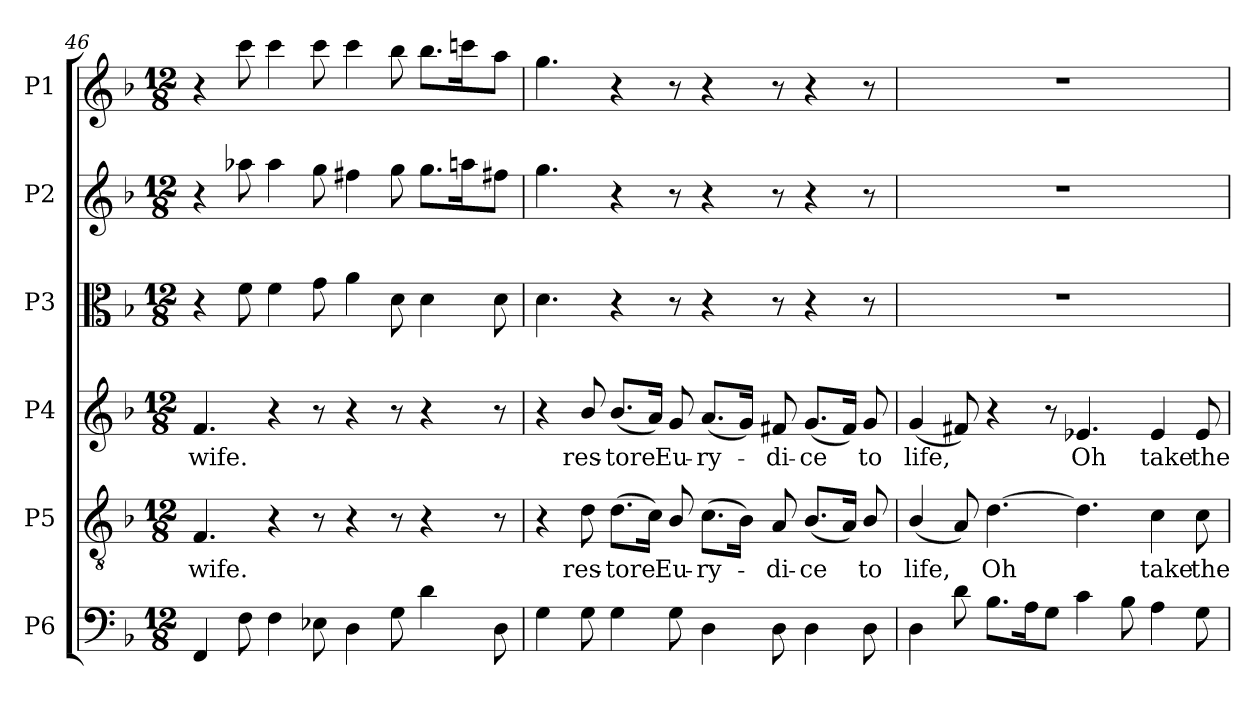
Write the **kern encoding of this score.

**kern	**kern	**text	**kern	**text	**kern	**kern	**kern
*part6	*part5	*part5	*part4	*part4	*part3	*part2	*part1
*staff6	*staff5	*staff5	*staff4	*staff4	*staff3	*staff2	*staff1
*I"P6	*I"P5	*	*I"P4	*	*I"P3	*I"P2	*I"P1
!!LO:PB:g=z
*clefF4	*clefGv2	*	*clefG2	*	*clefC3	*clefG2	*clefG2
*	*ITrd7c12	*	*	*	*	*	*
*k[b-]	*k[b-]	*	*k[b-]	*	*k[b-]	*k[b-]	*k[b-]
*F:	*F:	*	*F:	*	*F:	*F:	*F:
*M12/8	*M12/8	*	*M12/8	*	*M12/8	*M12/8	*M12/8
=46	=46	=46	=46	=46	=46	=46	=46
!	!	!LO:LY:b:color=#000000	!	!	!	!	!
!	!	!	!	!LO:LY:b:color=#000000	!	!	!
4FFi/	4.FFi/	wife.	4.fi/	wife.	4r	4r	4r
8Fi\	.	.	.	.	8fi\	8aa-Xi\	8ccci\
4Fi\	4r	.	4r	.	4fi\	4aa-i\	4ccci\
8E-Xi\	8r	.	8r	.	8gi\	8ggi\	8ccci\
4Di\	4r	.	4r	.	4ai\	4ff#Xi\	4ccci\
8Gi\	8r	.	8r	.	8di\	8ggi\	8bb-i\
4di\	4r	.	4r	.	4di\	8.ggi\L	8.bb-i\L
.	.	.	.	.	.	16aai\k	16cccni\k
8Di\	8r	.	8r	.	8di\	8ff#Xi\J	8aai\J
=47	=47	=47	=47	=47	=47	=47	=47
4Gi\	4r	.	4r	.	4.di\	4.ggi\	4.ggi\
!	!	!LO:LY:b:color=#000000	!	!	!	!	!
!	!	!	!	!LO:LY:b:color=#000000	!	!	!
8Gi\	8Di\	res-	8b-i/	res-	.	.	.
!	!	!LO:LY:b:color=#000000	!	!	!	!	!
!	!	!	!	!LO:LY:b:color=#000000	!	!	!
4Gi\	(8.Di\L	-tore	(8.b-i/L	-tore	4r	4r	4r
.	16Ci\Jk)	.	16ai/Jk)	.	.	.	.
!	!	!LO:LY:b:color=#000000	!	!	!	!	!
!	!	!	!	!LO:LY:b:color=#000000	!	!	!
8Gi\	8BB-i/	Eu-	8gi/	Eu-	8r	8r	8r
!	!	!LO:LY:b:color=#000000	!	!	!	!	!
!	!	!	!	!LO:LY:b:color=#000000	!	!	!
4Di\	(8.Ci\L	-ry-	(8.ai/L	-ry-	4r	4r	4r
.	16BB-i\Jk)	.	16gi/Jk)	.	.	.	.
!	!	!LO:LY:b:color=#000000	!	!	!	!	!
!	!	!	!	!LO:LY:b:color=#000000	!	!	!
8Di\	8AAi/	-di-	8f#Xi/	-di-	8r	8r	8r
!	!	!LO:LY:b:color=#000000	!	!	!	!	!
!	!	!	!	!LO:LY:b:color=#000000	!	!	!
4Di\	(8.BB-i/L	-ce	(8.gi/L	-ce	4r	4r	4r
.	16AAi/Jk)	.	16f#i/Jk)	.	.	.	.
!	!	!LO:LY:b:color=#000000	!	!	!	!	!
!	!	!	!	!LO:LY:b:color=#000000	!	!	!
8Di\	8BB-i/	to	8gi/	to	8r	8r	8r
=48	=48	=48	=48	=48	=48	=48	=48
!	!	!LO:LY:b:color=#000000	!	!	!	!	!
!	!	!	!	!LO:LY:b:color=#000000	!LO:N:vis=1	!LO:N:vis=1	!LO:N:vis=1
4Di\	(4BB-i/	life,	(4gi/	life,	1.r	1.r	1.r
8di\	8AAi/)	.	8f#Xi/)	.	.	.	.
!	!	!LO:LY:b:color=#000000	!	!	!	!	!
8.B-i\L	[>4.Di\	Oh	4r	.	.	.	.
16Ai\k	.	.	.	.	.	.	.
8Gi\J	.	.	8r	.	.	.	.
!	!	!	!	!LO:LY:b:color=#000000	!	!	!
4ci\	4.Di\]	.	4.e-Xi/	Oh	.	.	.
8B-i\	.	.	.	.	.	.	.
!	!	!LO:LY:b:color=#000000	!	!	!	!	!
!	!	!	!	!LO:LY:b:color=#000000	!	!	!
4Ai\	4Ci\	take	4e-i/	take	.	.	.
!	!	!LO:LY:b:color=#000000	!	!	!	!	!
!	!	!	!	!LO:LY:b:color=#000000	!	!	!
8Gi\	8Ci\	the	8e-i/	the	.	.	.
=	=	=	=	=	=	=	=
*-	*-	*-	*-	*-	*-	*-	*-
